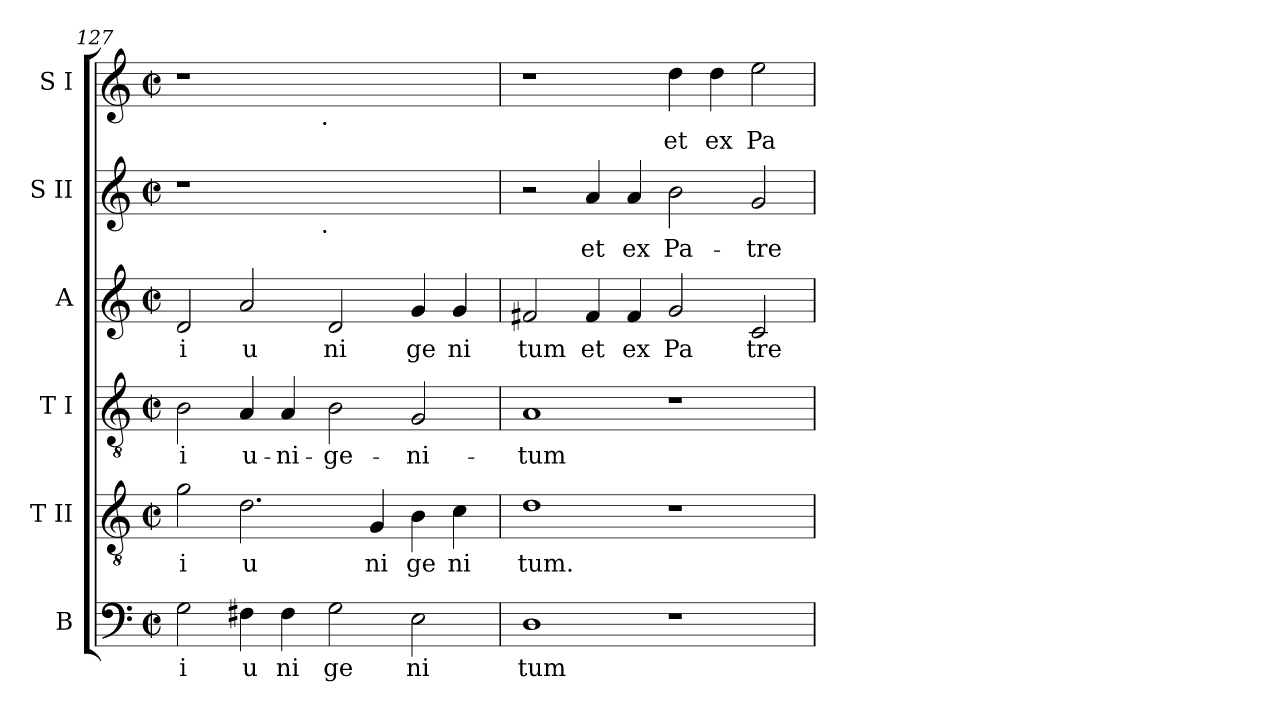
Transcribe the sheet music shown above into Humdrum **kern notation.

**kern	**text	**kern	**text	**kern	**text	**kern	**text	**kern	**text	**kern	**text
*part6	*part6	*part5	*part5	*part4	*part4	*part3	*part3	*part2	*part2	*part1	*part1
*staff6	*staff6	*staff5	*staff5	*staff4	*staff4	*staff3	*staff3	*staff2	*staff2	*staff1	*staff1
*I"B	*	*I"T II	*	*I"T I	*	*I"A	*	*I"S II	*	*I"S I	*
*I'B	*	*I'T II	*	*I'T I	*	*I'A	*	*I'S II	*	*I'S I	*
*clefF4	*	*clefGv2	*	*clefGv2	*	*clefG2	*	*clefG2	*	*clefG2	*
*k[]	*	*k[]	*	*k[]	*	*k[]	*	*k[]	*	*k[]	*
*C:	*	*C:	*	*C:	*	*C:	*	*C:	*	*C:	*
*M2/2	*	*M2/2	*	*M2/2	*	*M2/2	*	*M2/2	*	*M2/2	*
*met(c|)	*	*met(c|)	*	*met(c|)	*	*met(c|)	*	*met(c|)	*	*met(c|)	*
=127	=127	=127	=127	=127	=127	=127	=127	=127	=127	=127	=127
!	!LO:LY:b:cj	!	!LO:LY:b:cj	!	!LO:LY:b:cj	!	!LO:LY:b:cj	!	!	!	!
*	*	*	*	*	*	*	*	*^	*	*^	*
2G\	i	2g\	i	2B\	-i	2d/	i	1r	2ryy	.	1r	2ryy	.
!	!LO:LY:b:cj	!	!LO:LY:b:cj	!	!LO:LY:b:cj	!	!LO:LY:b:cj	!	!	!	!	!	!
4F#X\	u	2.d\	u	4A/	u-	2a/	u	.	4ryy	.	.	4ryy	.
!	!LO:LY:b:cj	!	!	!	!LO:LY:b:cj	!	!	!	!	!	!	!	!
4F#\	ni	.	.	4A/	-ni-	.	.	.	8...ryy	.	.	8...ryy	.
!	!	!	!	!	!	!	!	!	!	!	!	!LO:TX:b:t=.	!
!	!	!	!	!	!	!	!	!	!LO:TX:b:t=.	!	!	!	!
.	.	.	.	.	.	.	.	.	1ryy	.	.	1ryy	.
!	!LO:LY:b:cj	!	!	!	!LO:LY:b:cj	!	!LO:LY:b:cj	!	!	!	!	!	!
2G\	ge	.	.	2B\	-ge-	2d/	ni	1ryy	.	.	1ryy	.	.
!	!	!	!LO:LY:b:cj	!	!	!	!	!	!	!	!	!	!
.	.	4G/	ni	.	.	.	.	.	.	.	.	.	.
!	!LO:LY:b:cj	!	!LO:LY:b:cj	!	!LO:LY:b:cj	!	!LO:LY:b:cj	!	!	!	!	!	!
2E\	ni	4B\	ge	2G/	-ni-	4g/	ge	.	.	.	.	.	.
!	!	!	!LO:LY:b:cj	!	!	!	!LO:LY:b:cj	!	!	!	!	!	!
.	.	4c\	ni	.	.	4g/	ni	.	.	.	.	.	.
.	.	.	.	.	.	.	.	.	64ryy	.	.	64ryy	.
=128	=128	=128	=128	=128	=128	=128	=128	=128	=128	=128	=128	=128	=128
!	!LO:LY:b:cj	!	!LO:LY:b:cj	!	!LO:LY:b:cj	!	!LO:LY:b:cj	!	!	!	!	!	!
*	*	*	*	*	*	*	*	*v	*v	*	*	*	*
*	*	*	*	*	*	*	*	*	*	*v	*v	*
1D	tum	1d	tum.	1A	-tum	2f#X/	tum	2r	.	1r	.
!	!	!	!	!	!	!	!LO:LY:b:cj	!	!LO:LY:b:cj	!	!
.	.	.	.	.	.	4f#/	et	4a/	et	.	.
!	!	!	!	!	!	!	!LO:LY:b:cj	!	!LO:LY:b:cj	!	!
.	.	.	.	.	.	4f#/	ex	4a/	ex	.	.
!	!	!	!	!	!	!	!LO:LY:b:cj	!	!LO:LY:b:cj	!	!LO:LY:b:cj
1r	.	1r	.	1r	.	2g/	Pa	2b\	Pa-	4dd\	et
!	!	!	!	!	!	!	!	!	!	!	!LO:LY:b:cj
.	.	.	.	.	.	.	.	.	.	4dd\	ex
!	!	!	!	!	!	!	!LO:LY:b:cj	!	!LO:LY:b:cj	!	!LO:LY:b:cj
.	.	.	.	.	.	2c/	tre	2g/	-tre	2ee\	Pa
=	=	=	=	=	=	=	=	=	=	=	=
*-	*-	*-	*-	*-	*-	*-	*-	*-	*-	*-	*-
